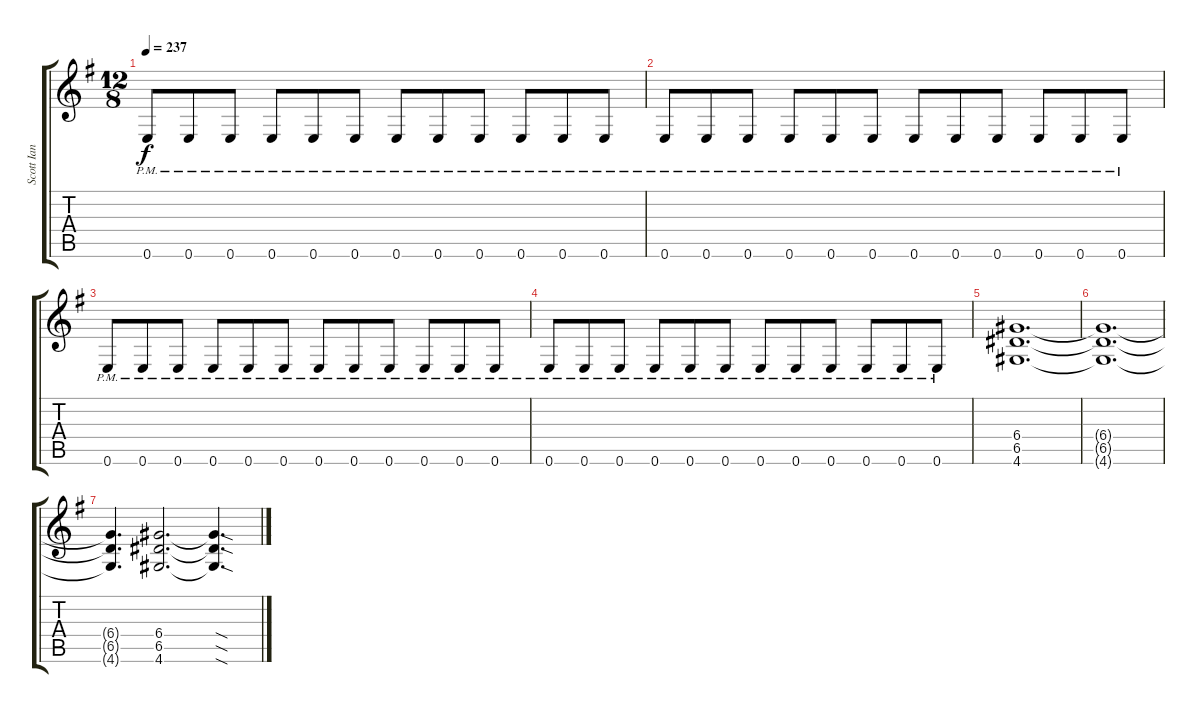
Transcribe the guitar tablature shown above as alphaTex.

\track ("Scott Ian" "Scott Ian") {instrument distortionguitar}
\staff {score tabs}
\tuning (E4 B3 G3 D3 A2 E2) {hide}
\ts (12 8)
\tempo 237
\clef g2
\ks g
0.6{pm}.8{dy f} 0.6{pm}.8 0.6{pm}.8 0.6{pm}.8 0.6{pm}.8 0.6{pm}.8 0.6{pm}.8 0.6{pm}.8 0.6{pm}.8 0.6{pm}.8 0.6{pm}.8 0.6{pm}.8 |
0.6{pm}.8 0.6{pm}.8 0.6{pm}.8 0.6{pm}.8 0.6{pm}.8 0.6{pm}.8 0.6{pm}.8 0.6{pm}.8 0.6{pm}.8 0.6{pm}.8 0.6{pm}.8 0.6{pm}.8 |
0.6{pm}.8 0.6{pm}.8 0.6{pm}.8 0.6{pm}.8 0.6{pm}.8 0.6{pm}.8 0.6{pm}.8 0.6{pm}.8 0.6{pm}.8 0.6{pm}.8 0.6{pm}.8 0.6{pm}.8 |
0.6{pm}.8 0.6{pm}.8 0.6{pm}.8 0.6{pm}.8 0.6{pm}.8 0.6{pm}.8 0.6{pm}.8 0.6{pm}.8 0.6{pm}.8 0.6{pm}.8 0.6{pm}.8 0.6{pm}.8 |
(6.4 6.5 4.6).1{d} |
(6.4{t} 6.5{t} 4.6{t}).1{d} |
(6.4{t} 6.5{t} 4.6{t}).4{d} (6.4 6.5 4.6).2{d} (6.4{sod t} 6.5{sod t} 4.6{sod t}).4{d}
